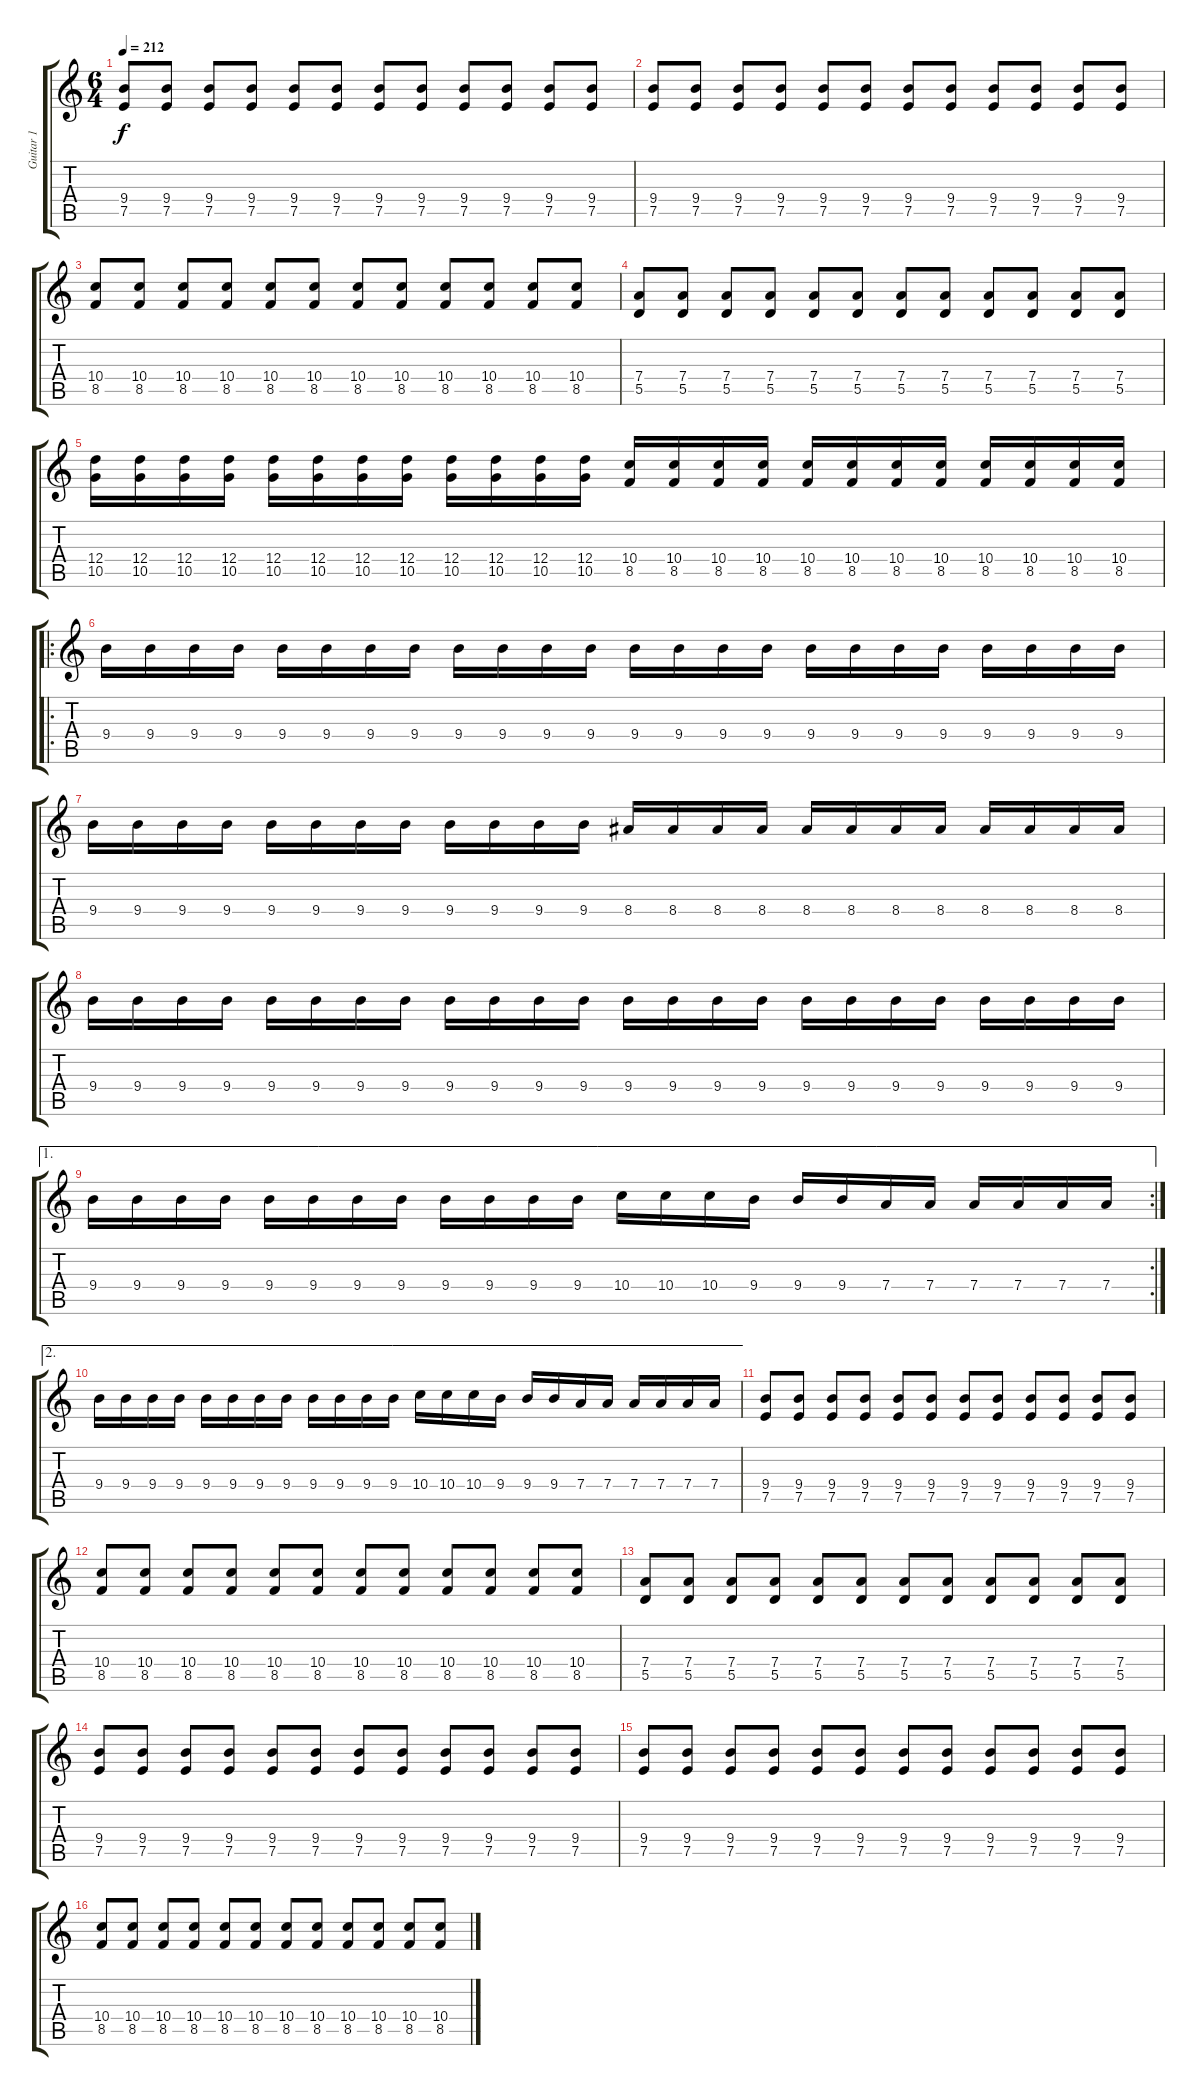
\track ("Guitar 1" "Guitar 1") {instrument distortionguitar}
\staff {score tabs}
\tuning (E4 B3 G3 D3 A2 D2) {hide}
\ts (6 4)
\tempo 212
\clef g2
\ks c
(9.4 7.5).8{dy f} (9.4 7.5).8 (9.4 7.5).8 (9.4 7.5).8 (9.4 7.5).8 (9.4 7.5).8 (9.4 7.5).8 (9.4 7.5).8 (9.4 7.5).8 (9.4 7.5).8 (9.4 7.5).8 (9.4 7.5).8 |
(9.4 7.5).8 (9.4 7.5).8 (9.4 7.5).8 (9.4 7.5).8 (9.4 7.5).8 (9.4 7.5).8 (9.4 7.5).8 (9.4 7.5).8 (9.4 7.5).8 (9.4 7.5).8 (9.4 7.5).8 (9.4 7.5).8 |
(10.4 8.5).8 (10.4 8.5).8 (10.4 8.5).8 (10.4 8.5).8 (10.4 8.5).8 (10.4 8.5).8 (10.4 8.5).8 (10.4 8.5).8 (10.4 8.5).8 (10.4 8.5).8 (10.4 8.5).8 (10.4 8.5).8 |
(7.4 5.5).8 (7.4 5.5).8 (7.4 5.5).8 (7.4 5.5).8 (7.4 5.5).8 (7.4 5.5).8 (7.4 5.5).8 (7.4 5.5).8 (7.4 5.5).8 (7.4 5.5).8 (7.4 5.5).8 (7.4 5.5).8 |
(12.4 10.5).16 (12.4 10.5).16 (12.4 10.5).16 (12.4 10.5).16 (12.4 10.5).16 (12.4 10.5).16 (12.4 10.5).16 (12.4 10.5).16 (12.4 10.5).16 (12.4 10.5).16 (12.4 10.5).16 (12.4 10.5).16 (10.4 8.5).16 (10.4 8.5).16 (10.4 8.5).16 (10.4 8.5).16 (10.4 8.5).16 (10.4 8.5).16 (10.4 8.5).16 (10.4 8.5).16 (10.4 8.5).16 (10.4 8.5).16 (10.4 8.5).16 (10.4 8.5).16 |
\ro
9.4.16 9.4.16 9.4.16 9.4.16 9.4.16 9.4.16 9.4.16 9.4.16 9.4.16 9.4.16 9.4.16 9.4.16 9.4.16 9.4.16 9.4.16 9.4.16 9.4.16 9.4.16 9.4.16 9.4.16 9.4.16 9.4.16 9.4.16 9.4.16 |
9.4.16 9.4.16 9.4.16 9.4.16 9.4.16 9.4.16 9.4.16 9.4.16 9.4.16 9.4.16 9.4.16 9.4.16 8.4.16 8.4.16 8.4.16 8.4.16 8.4.16 8.4.16 8.4.16 8.4.16 8.4.16 8.4.16 8.4.16 8.4.16 |
9.4.16 9.4.16 9.4.16 9.4.16 9.4.16 9.4.16 9.4.16 9.4.16 9.4.16 9.4.16 9.4.16 9.4.16 9.4.16 9.4.16 9.4.16 9.4.16 9.4.16 9.4.16 9.4.16 9.4.16 9.4.16 9.4.16 9.4.16 9.4.16 |
\ae 1
\rc 2
9.4.16 9.4.16 9.4.16 9.4.16 9.4.16 9.4.16 9.4.16 9.4.16 9.4.16 9.4.16 9.4.16 9.4.16 10.4.16 10.4.16 10.4.16 9.4.16 9.4.16 9.4.16 7.4.16 7.4.16 7.4.16 7.4.16 7.4.16 7.4.16 |
\ae 2
9.4.16 9.4.16 9.4.16 9.4.16 9.4.16 9.4.16 9.4.16 9.4.16 9.4.16 9.4.16 9.4.16 9.4.16 10.4.16 10.4.16 10.4.16 9.4.16 9.4.16 9.4.16 7.4.16 7.4.16 7.4.16 7.4.16 7.4.16 7.4.16 |
(9.4 7.5).8 (9.4 7.5).8 (9.4 7.5).8 (9.4 7.5).8 (9.4 7.5).8 (9.4 7.5).8 (9.4 7.5).8 (9.4 7.5).8 (9.4 7.5).8 (9.4 7.5).8 (9.4 7.5).8 (9.4 7.5).8 |
(10.4 8.5).8 (10.4 8.5).8 (10.4 8.5).8 (10.4 8.5).8 (10.4 8.5).8 (10.4 8.5).8 (10.4 8.5).8 (10.4 8.5).8 (10.4 8.5).8 (10.4 8.5).8 (10.4 8.5).8 (10.4 8.5).8 |
(7.4 5.5).8 (7.4 5.5).8 (7.4 5.5).8 (7.4 5.5).8 (7.4 5.5).8 (7.4 5.5).8 (7.4 5.5).8 (7.4 5.5).8 (7.4 5.5).8 (7.4 5.5).8 (7.4 5.5).8 (7.4 5.5).8 |
(9.4 7.5).8 (9.4 7.5).8 (9.4 7.5).8 (9.4 7.5).8 (9.4 7.5).8 (9.4 7.5).8 (9.4 7.5).8 (9.4 7.5).8 (9.4 7.5).8 (9.4 7.5).8 (9.4 7.5).8 (9.4 7.5).8 |
(9.4 7.5).8 (9.4 7.5).8 (9.4 7.5).8 (9.4 7.5).8 (9.4 7.5).8 (9.4 7.5).8 (9.4 7.5).8 (9.4 7.5).8 (9.4 7.5).8 (9.4 7.5).8 (9.4 7.5).8 (9.4 7.5).8 |
(10.4 8.5).8 (10.4 8.5).8 (10.4 8.5).8 (10.4 8.5).8 (10.4 8.5).8 (10.4 8.5).8 (10.4 8.5).8 (10.4 8.5).8 (10.4 8.5).8 (10.4 8.5).8 (10.4 8.5).8 (10.4 8.5).8
